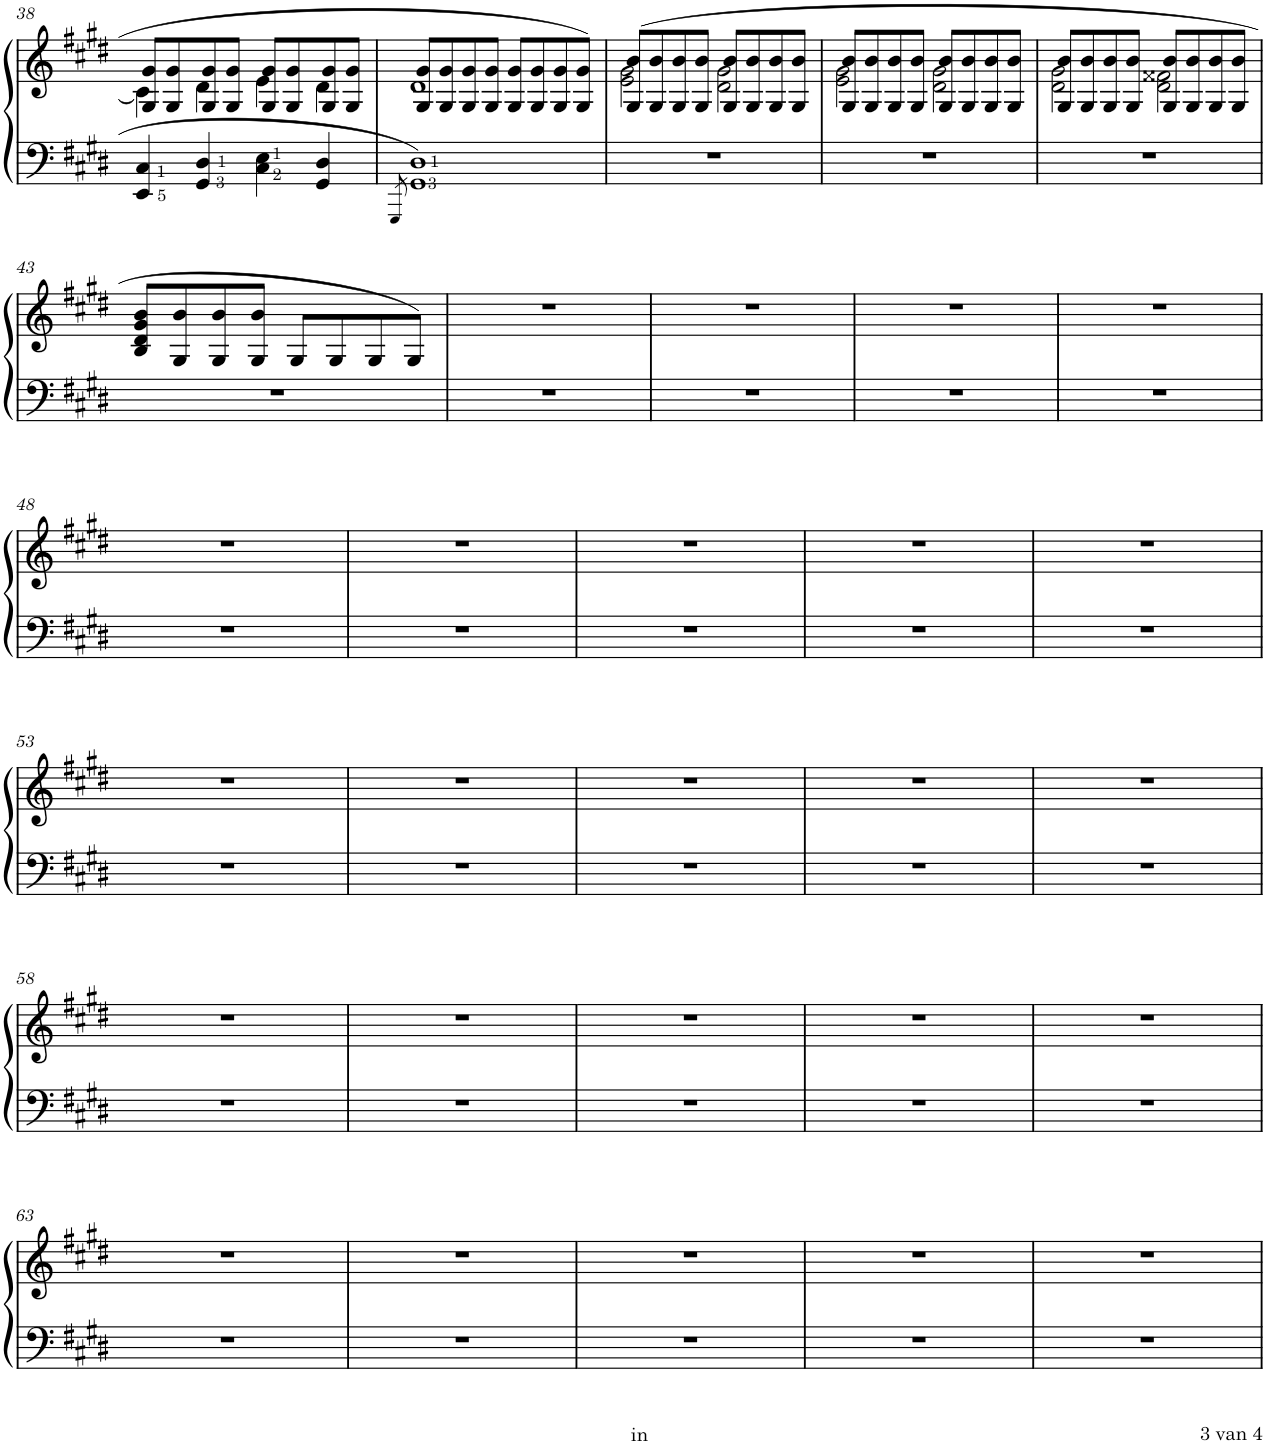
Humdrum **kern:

**kern	**kern
*part1	*part1
*staff2	*staff1
*I"Piano	*
*I'Pno.	*
!!LO:PB:g=z
*clefF4	*clefG2
*k[f#c#g#d#]	*k[f#c#g#d#]
*M4/4	*M4/4
*met(c)	*met(c)
=38	=38
*	*^
4EE/ 4C#/	8G#/ 8g#/L	4c#\]
.	8G#/ 8g#/	.
4GG#/ 4D#/	8G#/ 8g#/	4d#\
.	8G#/ 8g#/J	.
4C#\ 4E\	8G#/ 8g#/L	4e\
.	8G#/ 8g#/	.
4GG#/ 4D#/	8G#/ 8g#/	4d#\
.	8G#/ 8g#/J	.
=39	=39	=39
8qGGG#/	.	.
1GG# 1D#	8G#/ 8g#/L	1d#
.	8G#/ 8g#/	.
.	8G#/ 8g#/	.
.	8G#/ 8g#/J	.
.	8G#/ 8g#/L	.
.	8G#/ 8g#/	.
.	8G#/ 8g#/	.
.	8G#/ 8g#/J	.
=40	=40	=40
1r	(8G#/ 8b/L	2e\ 2g#\
.	8G#/ 8b/	.
.	8G#/ 8b/	.
.	8G#/ 8b/J	.
.	8G#/ 8b/L	2d#\ 2g#\
.	8G#/ 8b/	.
.	8G#/ 8b/	.
.	8G#/ 8b/J	.
=41	=41	=41
1r	8G#/ 8b/L	2e\ 2g#\
.	8G#/ 8b/	.
.	8G#/ 8b/	.
.	8G#/ 8b/J	.
.	8G#/ 8b/L	2d#\ 2g#\
.	8G#/ 8b/	.
.	8G#/ 8b/	.
.	8G#/ 8b/J	.
=42	=42	=42
1r	8G#/ 8b/L	2d#\ 2g#\
.	8G#/ 8b/	.
.	8G#/ 8b/	.
.	8G#/ 8b/J	.
.	8G#/ 8b/L	2d#\ 2f##X\
.	8G#/ 8b/	.
.	8G#/ 8b/	.
.	8G#/ 8b/J	.
*	*v	*v
!!LO:LB:g=z
=43	=43
1r	8B/ 8d#/ 8g#/ 8b/L
.	8G#/ 8b/
.	8G#/ 8b/
.	8G#/ 8b/J
.	8G#/L
.	8G#/
.	8G#/
.	8G#/J)
=44	=44
1r	1r
=45	=45
1r	1r
=46	=46
1r	1r
=47	=47
1r	1r
!!LO:LB:g=z
=48	=48
1r	1r
=49	=49
1r	1r
=50	=50
1r	1r
=51	=51
1r	1r
=52	=52
1r	1r
!!LO:LB:g=z
=53	=53
1r	1r
=54	=54
1r	1r
=55	=55
1r	1r
=56	=56
1r	1r
=57	=57
1r	1r
!!LO:LB:g=z
=58	=58
1r	1r
=59	=59
1r	1r
=60	=60
1r	1r
=61	=61
1r	1r
=62	=62
1r	1r
!!LO:LB:g=z
=63	=63
1r	1r
=64	=64
1r	1r
=65	=65
1r	1r
=66	=66
1r	1r
=67	=67
1r	1r
=	=
*-	*-
